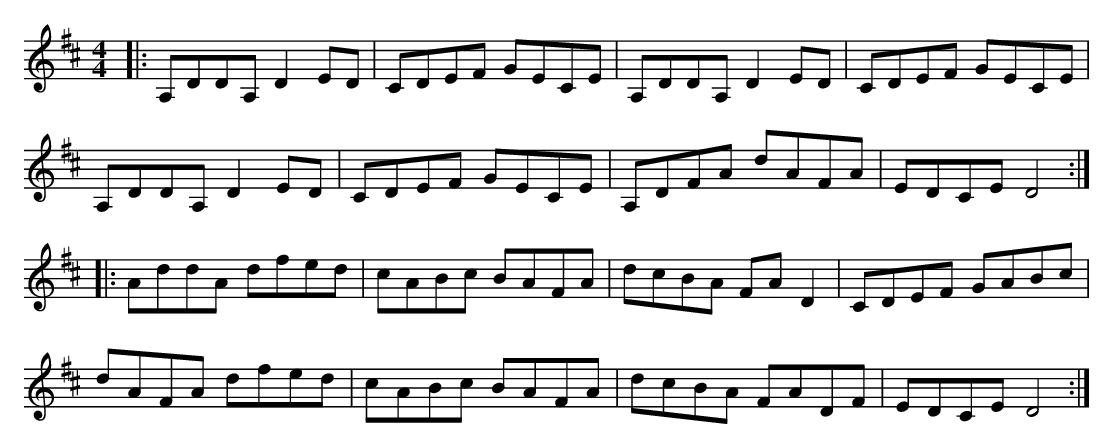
X:1
M:4/4
K:D
|:A,DDA, D2 ED|CDEF GECE|A,DDA, D2 ED|CDEF GECE|
A,DDA, D2 ED|CDEF GECE|A,DFA dAFA|EDCE D4:|
|:AddA dfed|cABc BAFA|dcBA FAD2|CDEF GABc|
dAFA dfed|cABc BAFA|dcBA FADF|EDCE D4:|
